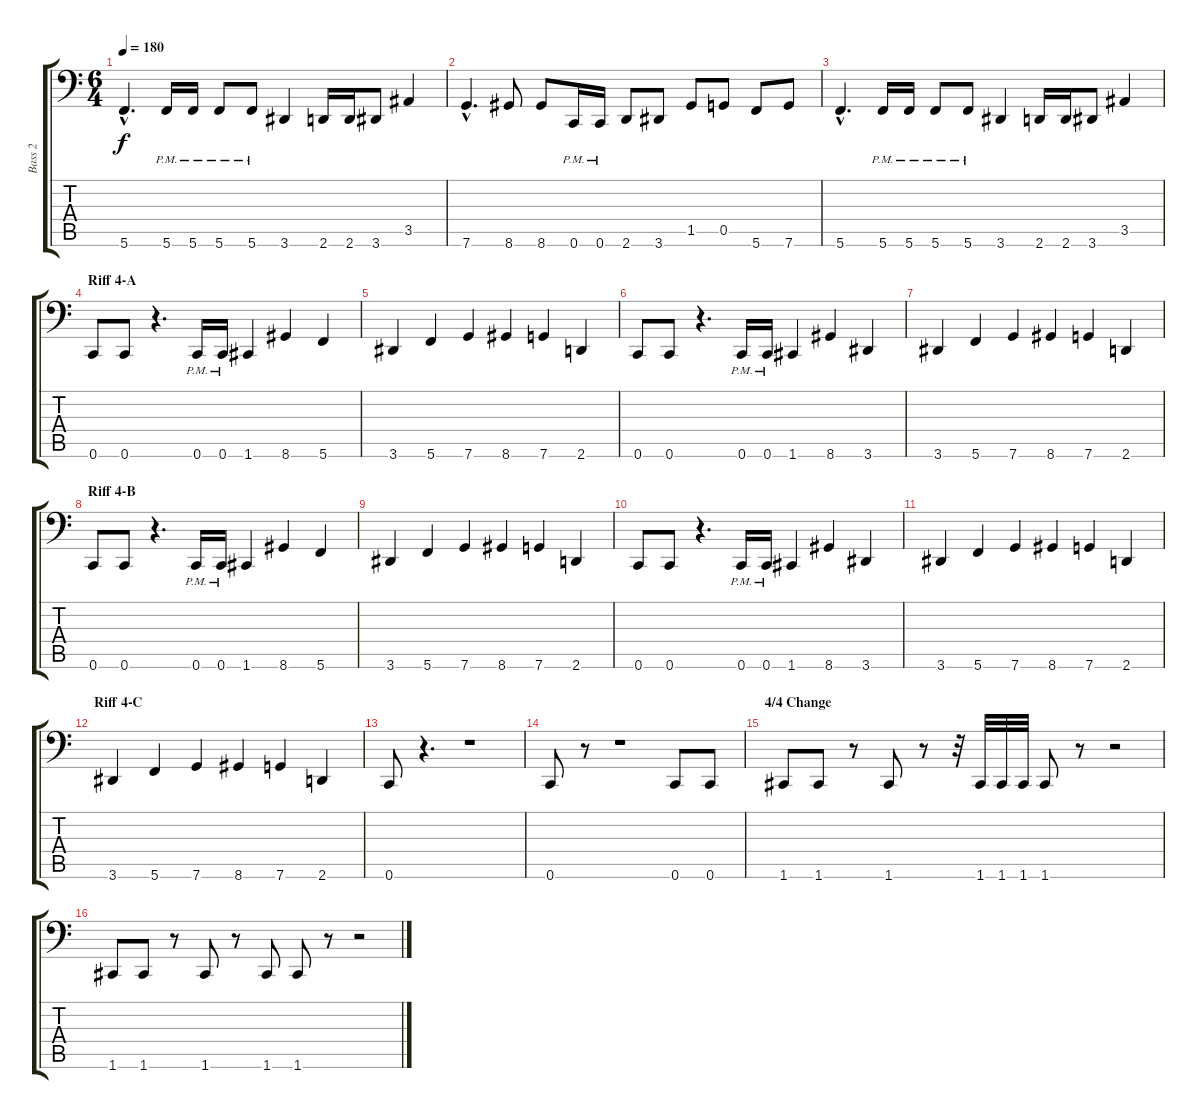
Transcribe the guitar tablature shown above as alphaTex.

\track ("Bass 2" "Bass 2") {instrument electricbassfinger}
\staff {score tabs}
\tuning (D3 A2 F2 C2 G1 C1) {hide}
\ts (6 4)
\tempo 180
\clef f4
\ks c
5.6{hac}.4{d dy f} 5.6{pm}.16 5.6{pm}.16 5.6{pm}.8 5.6{pm}.8 3.6.4 2.6.16 2.6.16 3.6.8 3.5.4 |
7.6{hac}.4{d} 8.6.8 8.6.8 0.6{pm}.16 0.6{pm}.16 2.6.8 3.6.8 1.5.8 0.5.8 5.6.8 7.6.8 |
5.6{hac}.4{d} 5.6{pm}.16 5.6{pm}.16 5.6{pm}.8 5.6{pm}.8 3.6.4 2.6.16 2.6.16 3.6.8 3.5.4 |
\section ("" "Riff 4-A")
0.6.8 0.6.8 r.4{d} 0.6{pm}.16 0.6{pm}.16 1.6.4 8.6.4 5.6.4 |
3.6.4 5.6.4 7.6.4 8.6.4 7.6.4 2.6.4 |
0.6.8 0.6.8 r.4{d} 0.6{pm}.16 0.6{pm}.16 1.6.4 8.6.4 3.6.4 |
3.6.4 5.6.4 7.6.4 8.6.4 7.6.4 2.6.4 |
\section ("" "Riff 4-B")
0.6.8 0.6.8 r.4{d} 0.6{pm}.16 0.6{pm}.16 1.6.4 8.6.4 5.6.4 |
3.6.4 5.6.4 7.6.4 8.6.4 7.6.4 2.6.4 |
0.6.8 0.6.8 r.4{d} 0.6{pm}.16 0.6{pm}.16 1.6.4 8.6.4 3.6.4 |
3.6.4 5.6.4 7.6.4 8.6.4 7.6.4 2.6.4 |
\section ("" "Riff 4-C")
3.6.4 5.6.4 7.6.4 8.6.4 7.6.4 2.6.4 |
0.6.8 r.4{d} r.1 |
0.6.8 r.8 r.1 0.6.8 0.6.8 |
\section ("" "4/4 Change")
1.6.8 1.6.8 r.8 1.6.8 r.8 r.32 1.6.32 1.6.32 1.6.32 1.6.8 r.8 r.2 |
1.6.8 1.6.8 r.8 1.6.8 r.8 1.6.8 1.6.8 r.8 r.2
